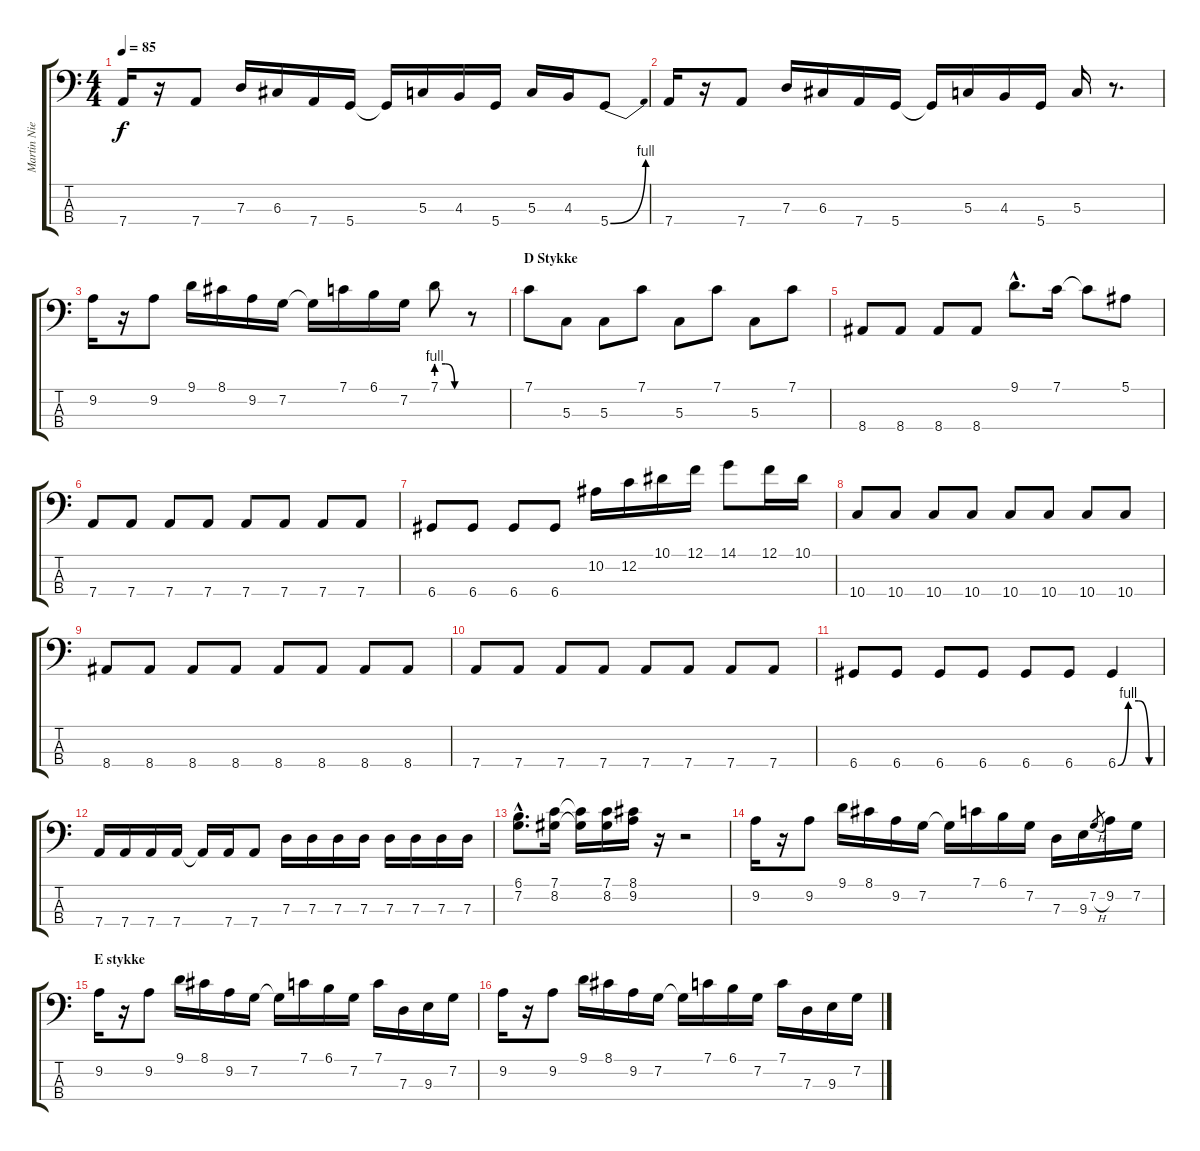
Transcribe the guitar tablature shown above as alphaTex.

\track ("Martin Nielsen (Bass)" "Martin Nie") {instrument electricbassfinger}
\staff {score tabs}
\tuning (F2 C2 G1 D1) {hide}
\ts (4 4)
\tempo 85
\clef f4
\ks c
7.4.16{dy f} r.16 7.4.8 7.3.16 6.3.16 7.4.16 5.4.16 5.4{t}.16 5.3.16 4.3.16 5.4.16 5.3.16 4.3.16 5.4{be (bend 0 0 60 4)}.8 |
7.4.16 r.16 7.4.8 7.3.16 6.3.16 7.4.16 5.4.16 5.4{t}.16 5.3.16 4.3.16 5.4.16 5.3.16 r.8{d} |
9.2.16 r.16 9.2.8 9.1.16 8.1.16 9.2.16 7.2.16 7.2{t}.16 7.1.16 6.1.16 7.2.16 7.1{be (custom 0 4 20 4 40 0 60 0)}.8 r.8 |
\section ("" "D Stykke")
7.1.8 5.3.8 5.3.8 7.1.8 5.3.8 7.1.8 5.3.8 7.1.8 |
8.4.8 8.4.8 8.4.8 8.4.8 9.1{hac}.8{d} 7.1.16 7.1{t}.8 5.1.8 |
7.4.8 7.4.8 7.4.8 7.4.8 7.4.8 7.4.8 7.4.8 7.4.8 |
6.4.8 6.4.8 6.4.8 6.4.8 10.2.16 12.2.16 10.1.16 12.1.16 14.1.8 12.1.16 10.1.16 |
10.4.8 10.4.8 10.4.8 10.4.8 10.4.8 10.4.8 10.4.8 10.4.8 |
8.4.8 8.4.8 8.4.8 8.4.8 8.4.8 8.4.8 8.4.8 8.4.8 |
7.4.8 7.4.8 7.4.8 7.4.8 7.4.8 7.4.8 7.4.8 7.4.8 |
6.4.8 6.4.8 6.4.8 6.4.8 6.4.8 6.4.8 6.4{be (custom 0 0 15 4 30 4 45 0 60 0)}.4 |
7.4.16 7.4.16 7.4.16 7.4.16 7.4{t}.16 7.4.16 7.4.8 7.3.16 7.3.16 7.3.16 7.3.16 7.3.16 7.3.16 7.3.16 7.3.16 |
(6.1{hac} 7.2{hac}).8{d} (7.1 8.2).16 (7.1{t} 8.2{t}).16 (7.1 8.2).16 (8.1 9.2).16 r.16 r.2 |
9.2.16 r.16 9.2.8 9.1.16 8.1.16 9.2.16 7.2.16 7.2{t}.16 7.1.16 6.1.16 7.2.16 7.3.16 9.3.16 7.2{h}.8{gr} 9.2.16 7.2.16 |
\section ("" "E stykke")
9.2.16 r.16 9.2.8 9.1.16 8.1.16 9.2.16 7.2.16 7.2{t}.16 7.1.16 6.1.16 7.2.16 7.1.16 7.3.16 9.3.16 7.2.16 |
9.2.16 r.16 9.2.8 9.1.16 8.1.16 9.2.16 7.2.16 7.2{t}.16 7.1.16 6.1.16 7.2.16 7.1.16 7.3.16 9.3.16 7.2.16
